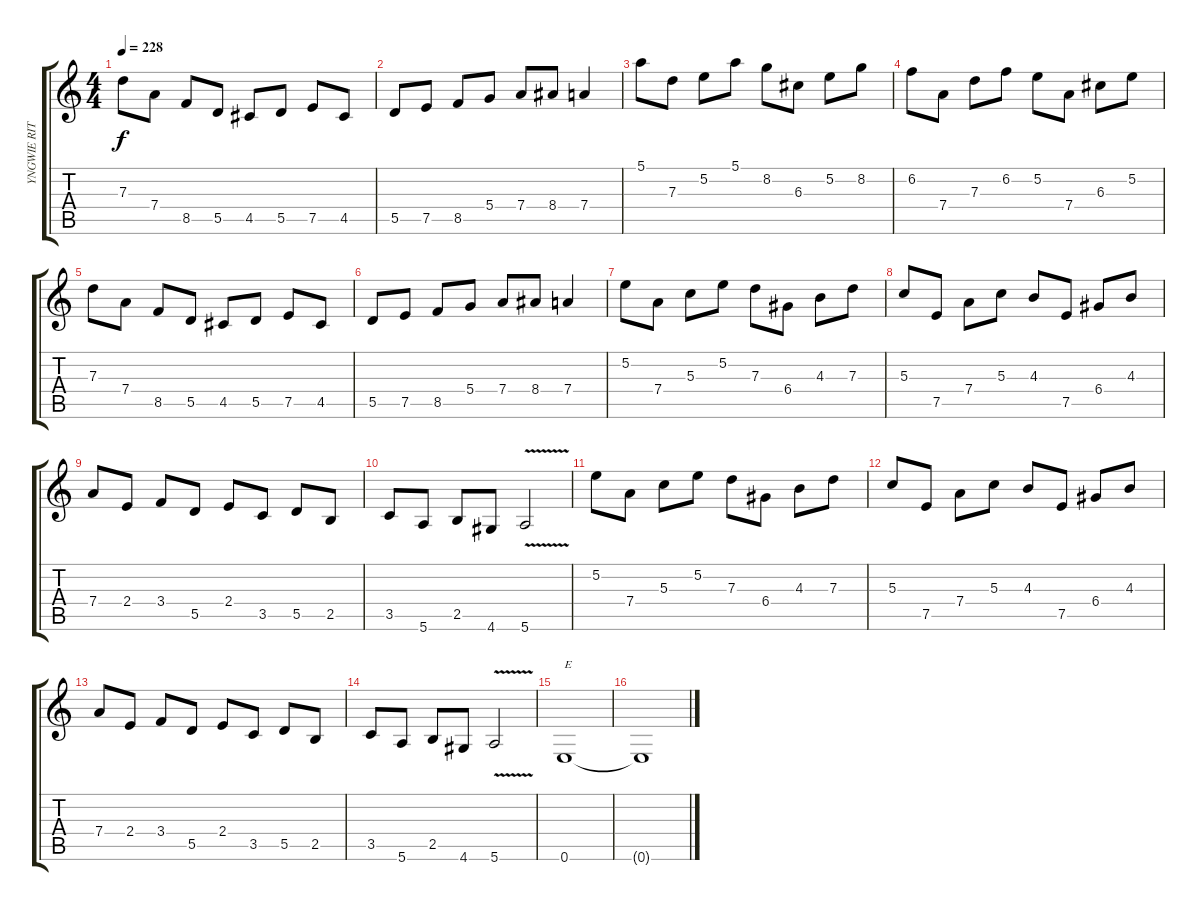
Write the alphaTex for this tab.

\track ("YNGWIE RITHMIC GUITAR" "YNGWIE RIT") {instrument distortionguitar}
\staff {score tabs}
\tuning (E4 B3 G3 D3 A2 E2) {hide}
\ts (4 4)
\tempo 228
\clef g2
\ks c
7.3.8{dy f} 7.4.8 8.5.8 5.5.8 4.5.8 5.5.8 7.5.8 4.5.8 |
5.5.8 7.5.8 8.5.8 5.4.8 7.4.8 8.4.8 7.4.4 |
5.1.8 7.3.8 5.2.8 5.1.8 8.2.8 6.3.8 5.2.8 8.2.8 |
6.2.8 7.4.8 7.3.8 6.2.8 5.2.8 7.4.8 6.3.8 5.2.8 |
7.3.8 7.4.8 8.5.8 5.5.8 4.5.8 5.5.8 7.5.8 4.5.8 |
5.5.8 7.5.8 8.5.8 5.4.8 7.4.8 8.4.8 7.4.4 |
5.2.8 7.4.8 5.3.8 5.2.8 7.3.8 6.4.8 4.3.8 7.3.8 |
5.3.8 7.5.8 7.4.8 5.3.8 4.3.8 7.5.8 6.4.8 4.3.8 |
7.4.8 2.4.8 3.4.8 5.5.8 2.4.8 3.5.8 5.5.8 2.5.8 |
3.5.8 5.6.8 2.5.8 4.6.8 5.6{v}.2 |
5.2.8 7.4.8 5.3.8 5.2.8 7.3.8 6.4.8 4.3.8 7.3.8 |
5.3.8 7.5.8 7.4.8 5.3.8 4.3.8 7.5.8 6.4.8 4.3.8 |
7.4.8 2.4.8 3.4.8 5.5.8 2.4.8 3.5.8 5.5.8 2.5.8 |
3.5.8 5.6.8 2.5.8 4.6.8 5.6{v}.2 |
0.6.1{txt "E"} |
0.6{t}.1
